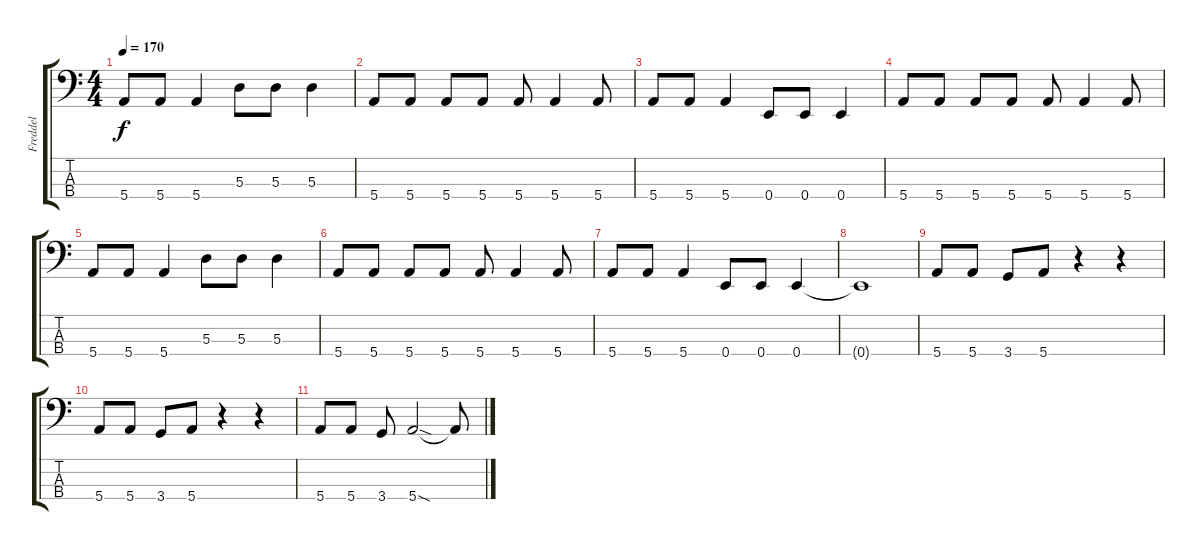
\track ("Freddel" "Freddel") {instrument electricbassfinger}
\staff {score tabs}
\tuning (G2 D2 A1 E1) {hide}
\ts (4 4)
\tempo 170
\clef f4
\ks c
5.4.8{dy f} 5.4.8 5.4.4 5.3.8 5.3.8 5.3.4 |
5.4.8 5.4.8 5.4.8 5.4.8 5.4.8 5.4.4 5.4.8 |
5.4.8 5.4.8 5.4.4 0.4.8 0.4.8 0.4.4 |
5.4.8 5.4.8 5.4.8 5.4.8 5.4.8 5.4.4 5.4.8 |
5.4.8 5.4.8 5.4.4 5.3.8 5.3.8 5.3.4 |
5.4.8 5.4.8 5.4.8 5.4.8 5.4.8 5.4.4 5.4.8 |
5.4.8 5.4.8 5.4.4 0.4.8 0.4.8 0.4.4 |
0.4{t}.1 |
5.4.8 5.4.8 3.4.8 5.4.8 r.4 r.4 |
5.4.8 5.4.8 3.4.8 5.4.8 r.4 r.4 |
5.4.8 5.4.8 3.4.8 5.4{sod}.2 5.4{t}.8
